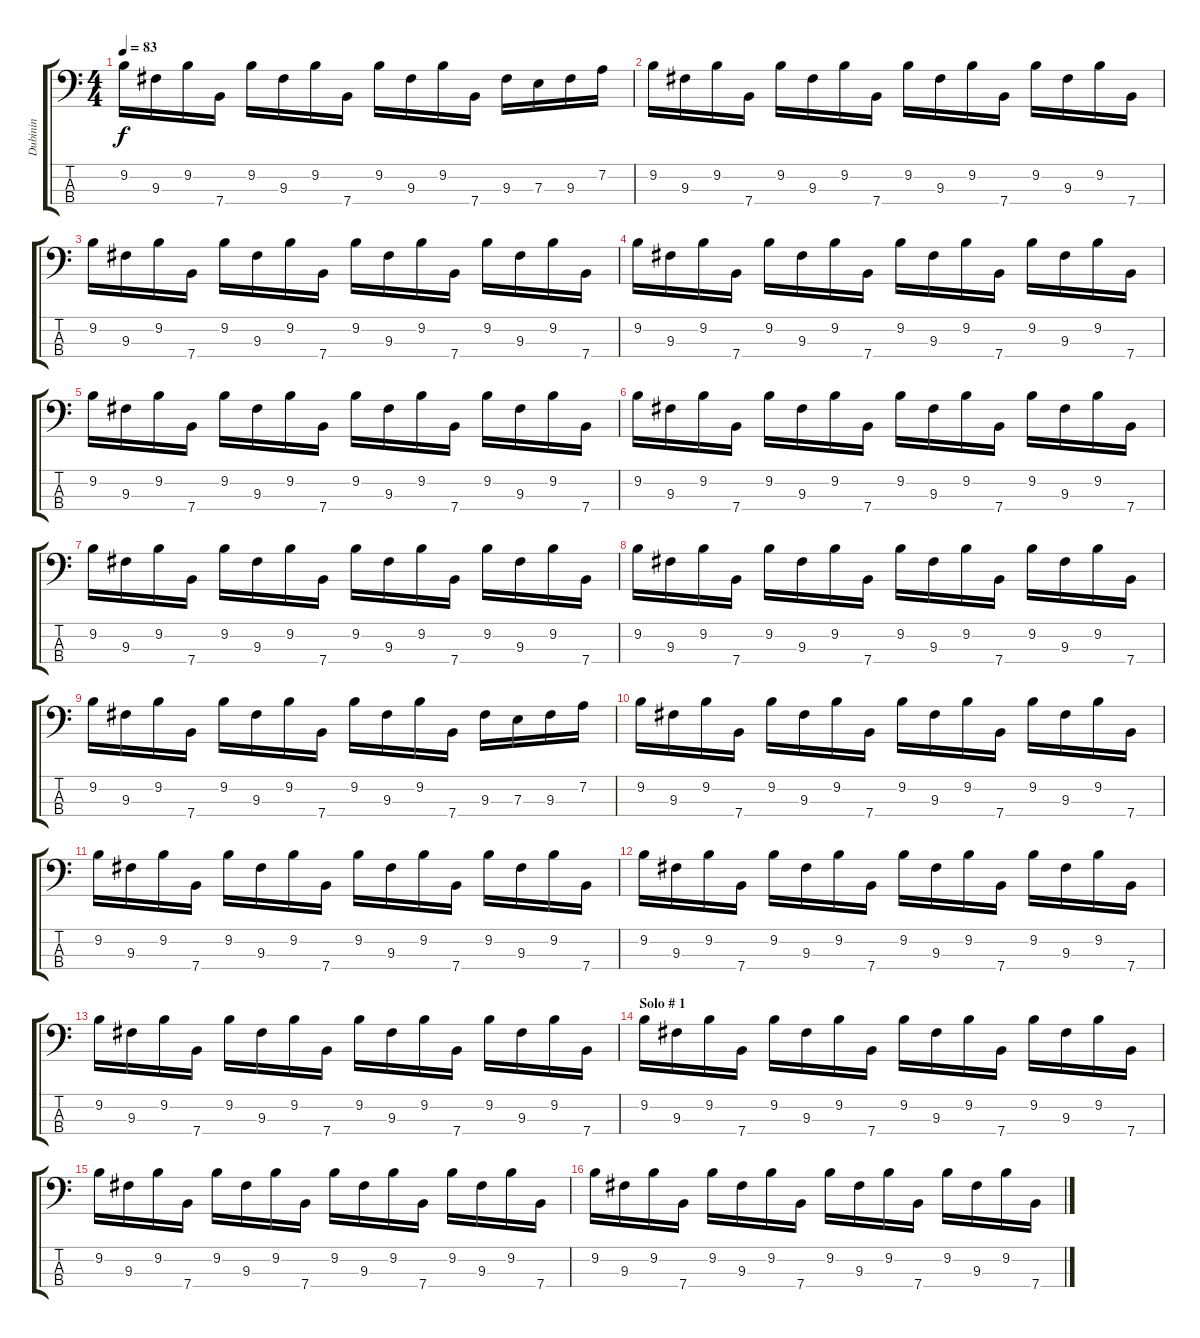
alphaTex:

\track ("Dubinin" "Dubinin") {instrument electricbassfinger}
\staff {score tabs}
\tuning (G2 D2 A1 E1) {hide}
\ts (4 4)
\tempo 83
\clef f4
\ks c
9.2.16{dy f} 9.3.16 9.2.16 7.4.16 9.2.16 9.3.16 9.2.16 7.4.16 9.2.16 9.3.16 9.2.16 7.4.16 9.3.16 7.3.16 9.3.16 7.2.16 |
9.2.16 9.3.16 9.2.16 7.4.16 9.2.16 9.3.16 9.2.16 7.4.16 9.2.16 9.3.16 9.2.16 7.4.16 9.2.16 9.3.16 9.2.16 7.4.16 |
9.2.16 9.3.16 9.2.16 7.4.16 9.2.16 9.3.16 9.2.16 7.4.16 9.2.16 9.3.16 9.2.16 7.4.16 9.2.16 9.3.16 9.2.16 7.4.16 |
9.2.16 9.3.16 9.2.16 7.4.16 9.2.16 9.3.16 9.2.16 7.4.16 9.2.16 9.3.16 9.2.16 7.4.16 9.2.16 9.3.16 9.2.16 7.4.16 |
9.2.16 9.3.16 9.2.16 7.4.16 9.2.16 9.3.16 9.2.16 7.4.16 9.2.16 9.3.16 9.2.16 7.4.16 9.2.16 9.3.16 9.2.16 7.4.16 |
9.2.16 9.3.16 9.2.16 7.4.16 9.2.16 9.3.16 9.2.16 7.4.16 9.2.16 9.3.16 9.2.16 7.4.16 9.2.16 9.3.16 9.2.16 7.4.16 |
9.2.16 9.3.16 9.2.16 7.4.16 9.2.16 9.3.16 9.2.16 7.4.16 9.2.16 9.3.16 9.2.16 7.4.16 9.2.16 9.3.16 9.2.16 7.4.16 |
9.2.16 9.3.16 9.2.16 7.4.16 9.2.16 9.3.16 9.2.16 7.4.16 9.2.16 9.3.16 9.2.16 7.4.16 9.2.16 9.3.16 9.2.16 7.4.16 |
9.2.16 9.3.16 9.2.16 7.4.16 9.2.16 9.3.16 9.2.16 7.4.16 9.2.16 9.3.16 9.2.16 7.4.16 9.3.16 7.3.16 9.3.16 7.2.16 |
9.2.16 9.3.16 9.2.16 7.4.16 9.2.16 9.3.16 9.2.16 7.4.16 9.2.16 9.3.16 9.2.16 7.4.16 9.2.16 9.3.16 9.2.16 7.4.16 |
9.2.16 9.3.16 9.2.16 7.4.16 9.2.16 9.3.16 9.2.16 7.4.16 9.2.16 9.3.16 9.2.16 7.4.16 9.2.16 9.3.16 9.2.16 7.4.16 |
9.2.16 9.3.16 9.2.16 7.4.16 9.2.16 9.3.16 9.2.16 7.4.16 9.2.16 9.3.16 9.2.16 7.4.16 9.2.16 9.3.16 9.2.16 7.4.16 |
9.2.16 9.3.16 9.2.16 7.4.16 9.2.16 9.3.16 9.2.16 7.4.16 9.2.16 9.3.16 9.2.16 7.4.16 9.2.16 9.3.16 9.2.16 7.4.16 |
\section ("" "Solo # 1")
9.2.16 9.3.16 9.2.16 7.4.16 9.2.16 9.3.16 9.2.16 7.4.16 9.2.16 9.3.16 9.2.16 7.4.16 9.2.16 9.3.16 9.2.16 7.4.16 |
9.2.16 9.3.16 9.2.16 7.4.16 9.2.16 9.3.16 9.2.16 7.4.16 9.2.16 9.3.16 9.2.16 7.4.16 9.2.16 9.3.16 9.2.16 7.4.16 |
9.2.16 9.3.16 9.2.16 7.4.16 9.2.16 9.3.16 9.2.16 7.4.16 9.2.16 9.3.16 9.2.16 7.4.16 9.2.16 9.3.16 9.2.16 7.4.16
